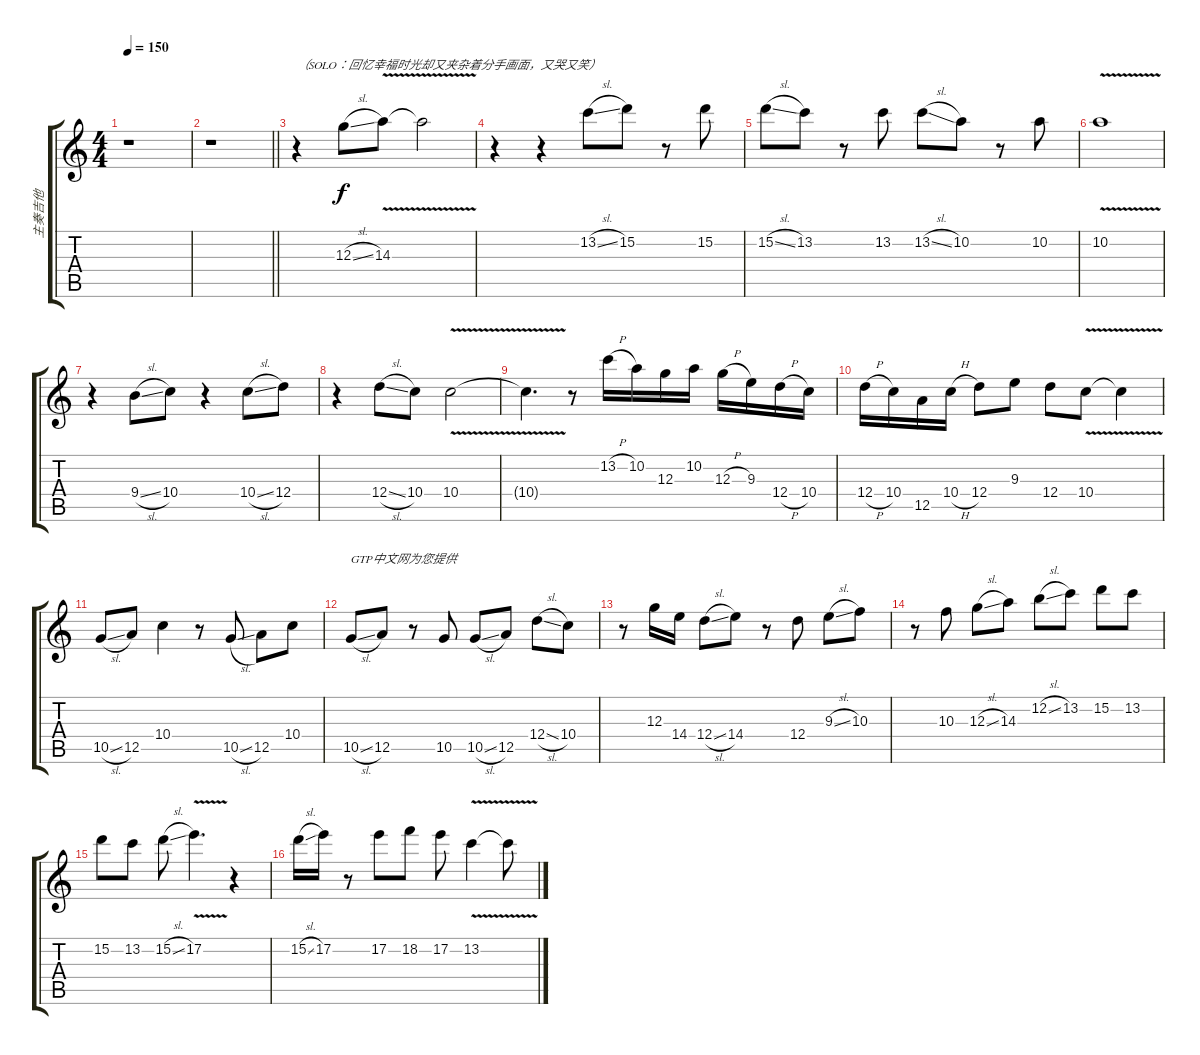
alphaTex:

\track ("主奏吉他" "主奏吉他") {instrument overdrivenguitar}
\staff {score tabs}
\tuning (E4 B3 G3 D3 A2 E2) {hide}
\ts (4 4)
\tempo 150
\clef g2
\ks c
r.1{dy f} |
\barLineRight lightlight
r.1 |
r.4{txt "（SOLO：回忆幸福时光却又夹杂着分手画面，又哭又笑）" volume 16 balance 8} 12.3{sl}.8 14.3{v}.8 14.3{t}.2 |
r.4 r.4 13.2{sl}.8 15.2.8 r.8 15.2.8 |
15.2{sl}.8 13.2.8 r.8 13.2.8 13.2{sl}.8 10.2.8 r.8 10.2.8 |
10.2{v}.1 |
r.4 9.4{sl}.8 10.4.8 r.4 10.4{sl}.8 12.4.8 |
r.4 12.4{sl}.8 10.4.8 10.4{v}.2 |
10.4{t}.4{d} r.8 13.2{h}.16 10.2.16 12.3.16 10.2.16 12.3{h}.16 9.3.16 12.4{h}.16 10.4.16 |
12.4{h}.16 10.4.16 12.5.16 10.4{h}.16 12.4.8 9.3.8 12.4.8 10.4{v}.8 10.4{t}.4 |
10.5{sl}.8 12.5.8 10.4.4 r.8 10.5{sl}.8 12.5.8 10.4.8 |
10.5{sl}.8{txt "GTP中文网为您提供"} 12.5.8 r.8 10.5.8 10.5{sl}.8 12.5.8 12.4{sl}.8 10.4.8 |
r.8 12.3.16 14.4.16 12.4{sl}.8 14.4.8 r.8 12.4.8 9.3{sl}.8 10.3.8 |
r.8 10.3.8 12.3{sl}.8 14.3.8 12.2{sl}.8 13.2.8 15.2.8 13.2.8 |
15.2.8 13.2.8 15.2{sl}.8 17.2{v}.4{d} r.4 |
15.2{sl}.16 17.2.16 r.8 17.2.8 18.2.8 17.2.8 13.2{v}.4 13.2{t}.8
